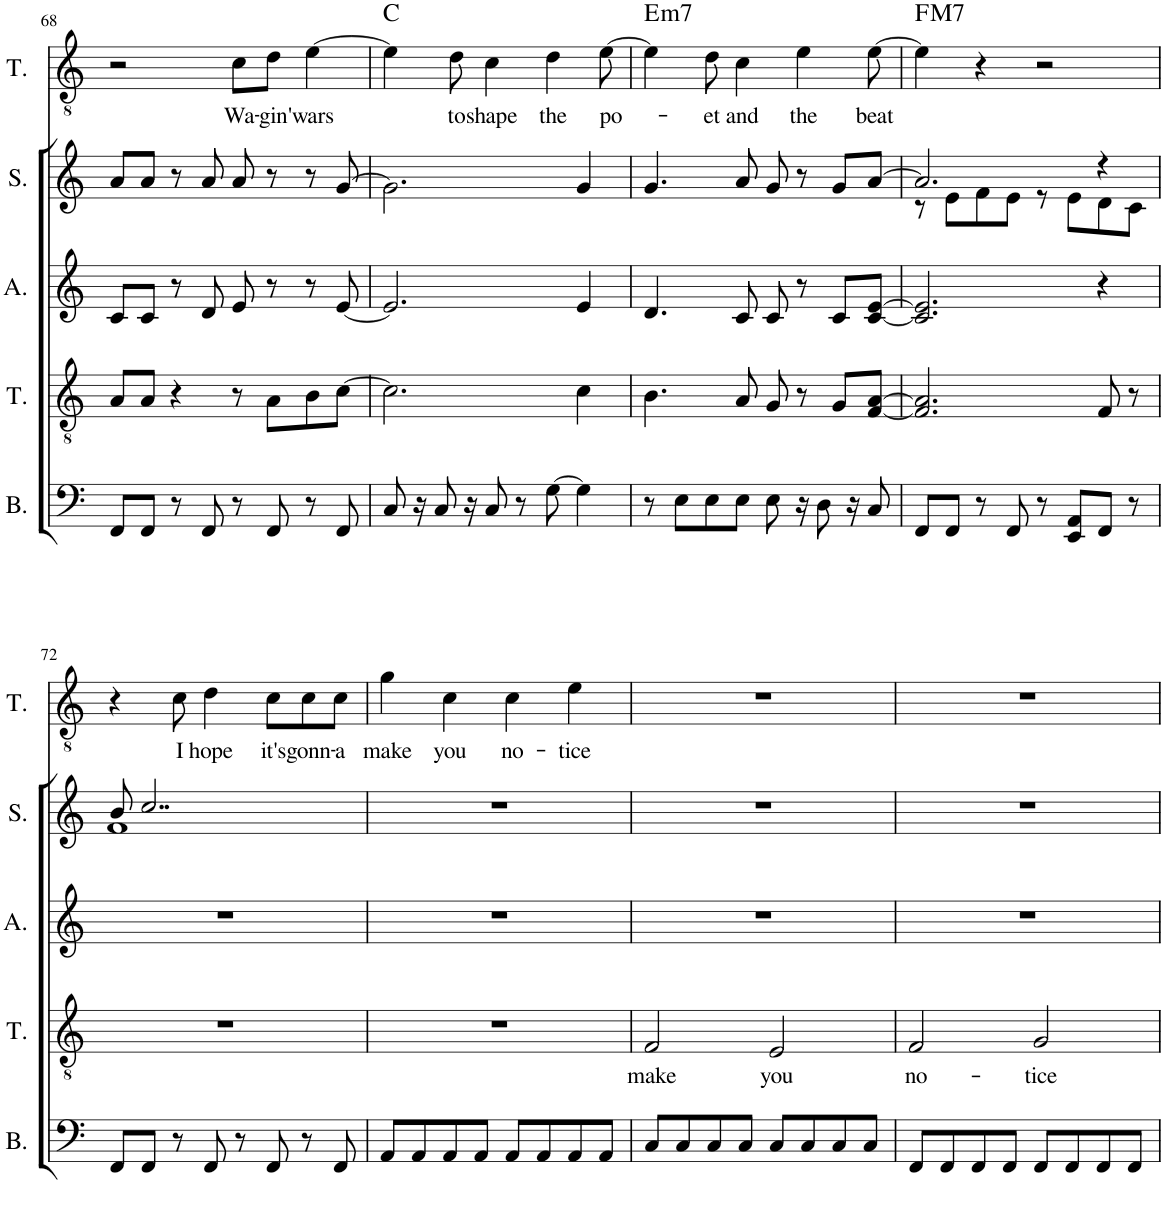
**kern	**kern	**text	**kern	**kern	**kern	**text	**harte
*part5	*part4	*part4	*part3	*part2	*part1	*part1	*part1
*staff5	*staff4	*staff4	*staff3	*staff2	*staff1	*staff1	*
*I"Bass	*I"Tenor	*	*I"Alto	*I"Soprano	*I"Tenor	*	*
*I'B.	*I'T.	*	*I'A.	*I'S.	*I'T.	*	*
!!LO:PB:g=z
*clefF4	*clefGv2	*	*clefG2	*clefG2	*clefGv2	*	*
*k[]	*k[]	*	*k[]	*k[]	*k[]	*	*
*M4/4	*M4/4	*	*M4/4	*M4/4	*M4/4	*	*
=68	=68	=68	=68	=68	=68	=68	=68
8FF/L	8A/L	.	8c/L	8a/L	2r	.	.
8FF/J	8A/J	.	8c/J	8a/J	.	.	.
8r	4r	.	8r	8r	.	.	.
8FF/	.	.	8d/	8a/	.	.	.
!	!	!	!	!	!	!LO:LY:b	!
8r	8r	.	8e/	8a/	8c\L	Wa-	.
!	!	!	!	!	!	!LO:LY:b	!
8FF/	8A\L	.	8r	8r	8d\J	-gin'	.
!	!	!	!	!	!	!LO:LY:b	!
8r	8B\	.	8r	8r	[4e\	wars	.
8FF/	[8c\J	.	[8e/	[8g/	.	.	.
=69	=69	=69	=69	=69	=69	=69	=69
8C/	2.c\]	.	2.e/]	2.g\]	4e\]	.	C:maj
16r	.	.	.	.	.	.	.
8C/	.	.	.	.	.	.	.
!	!	!	!	!	!	!LO:LY:b	!
.	.	.	.	.	8d\	to	.
16r	.	.	.	.	.	.	.
!	!	!	!	!	!	!LO:LY:b	!
8C/	.	.	.	.	4c\	shape	.
8r	.	.	.	.	.	.	.
!	!	!	!	!	!	!LO:LY:b	!
[8G\	.	.	.	.	4d\	the	.
4G\]	4c\	.	4e/	4g/	.	.	.
!	!	!	!	!	!	!LO:LY:b	!
.	.	.	.	.	[8e\	po-	.
=70	=70	=70	=70	=70	=70	=70	=70
!	!	!	!	!	!	!	!LO:H:kt=m7
8r	4.B\	.	4.d/	4.g/	4e\]	.	E:min7
8E\L	.	.	.	.	.	.	.
!	!	!	!	!	!	!LO:LY:b	!
8E\	.	.	.	.	8d\	-et	.
!	!	!	!	!	!	!LO:LY:b	!
8E\J	8A/	.	8c/	8a/	4c\	and	.
8E\	8G/	.	8c/	8g/	.	.	.
!	!	!	!	!	!	!LO:LY:b	!
16r	8r	.	8r	8r	4e\	the	.
8D\	.	.	.	.	.	.	.
.	8G/L	.	8c/L	8g/L	.	.	.
16r	.	.	.	.	.	.	.
!	!	!	!	!	!	!LO:LY:b	!
8C/	[8F/ [8A/J	.	[8c/ [8e/J	[8a/J	[8e\	beat	.
=71	=71	=71	=71	=71	=71	=71	=71
*	*	*	*	*^	*	*	*
!	!	!	!	!	!	!	!	!LO:H:kt=M7
8FF/L	2.F/] 2.A/]	.	2.c/] 2.e/]	2.a/]	8r	4e\]	.	F:maj7
8FF/J	.	.	.	.	8e\L	.	.	.
8r	.	.	.	.	8f\	4r	.	.
8FF/	.	.	.	.	8e\J	.	.	.
8r	.	.	.	.	8r	2r	.	.
8EE/ 8AA/L	.	.	.	.	8e\L	.	.	.
8FF/J	8F/	.	4r	4r	8d\	.	.	.
8r	8r	.	.	.	8c\J	.	.	.
!!LO:LB:g=z
=72	=72	=72	=72	=72	=72	=72	=72	=72
8FF/L	1r	.	1r	8b/	1f	4r	.	.
8FF/J	.	.	.	2..cc/	.	.	.	.
!	!	!	!	!	!	!	!LO:LY:b	!
8r	.	.	.	.	.	8c\	I	.
!	!	!	!	!	!	!	!LO:LY:b	!
8FF/	.	.	.	.	.	4d\	hope	.
8r	.	.	.	.	.	.	.	.
!	!	!	!	!	!	!	!LO:LY:b	!
8FF/	.	.	.	.	.	8c\L	it's	.
!	!	!	!	!	!	!	!LO:LY:b	!
8r	.	.	.	.	.	8c\	gonn-	.
!	!	!	!	!	!	!	!LO:LY:b	!
8FF/	.	.	.	.	.	8c\J	-a	.
*	*	*	*	*v	*v	*	*	*
=73	=73	=73	=73	=73	=73	=73	=73
!	!	!	!	!	!	!LO:LY:b	!
8AA/L	1r	.	1r	1r	4g\	make	.
8AA/	.	.	.	.	.	.	.
!	!	!	!	!	!	!LO:LY:b	!
8AA/	.	.	.	.	4c\	you	.
8AA/J	.	.	.	.	.	.	.
!	!	!	!	!	!	!LO:LY:b	!
8AA/L	.	.	.	.	4c\	no-	.
8AA/	.	.	.	.	.	.	.
!	!	!	!	!	!	!LO:LY:b	!
8AA/	.	.	.	.	4e\	-tice	.
8AA/J	.	.	.	.	.	.	.
=74	=74	=74	=74	=74	=74	=74	=74
!	!	!LO:LY:b	!	!	!	!	!
8C/L	2F/	make	1r	1r	1r	.	.
8C/	.	.	.	.	.	.	.
8C/	.	.	.	.	.	.	.
8C/J	.	.	.	.	.	.	.
!	!	!LO:LY:b	!	!	!	!	!
8C/L	2E/	you	.	.	.	.	.
8C/	.	.	.	.	.	.	.
8C/	.	.	.	.	.	.	.
8C/J	.	.	.	.	.	.	.
=75	=75	=75	=75	=75	=75	=75	=75
!	!	!LO:LY:b	!	!	!	!	!
8FF/L	2F/	no-	1r	1r	1r	.	.
8FF/	.	.	.	.	.	.	.
8FF/	.	.	.	.	.	.	.
8FF/J	.	.	.	.	.	.	.
!	!	!LO:LY:b	!	!	!	!	!
8FF/L	2G/	-tice	.	.	.	.	.
8FF/	.	.	.	.	.	.	.
8FF/	.	.	.	.	.	.	.
8FF/J	.	.	.	.	.	.	.
=	=	=	=	=	=	=	=
*-	*-	*-	*-	*-	*-	*-	*-
